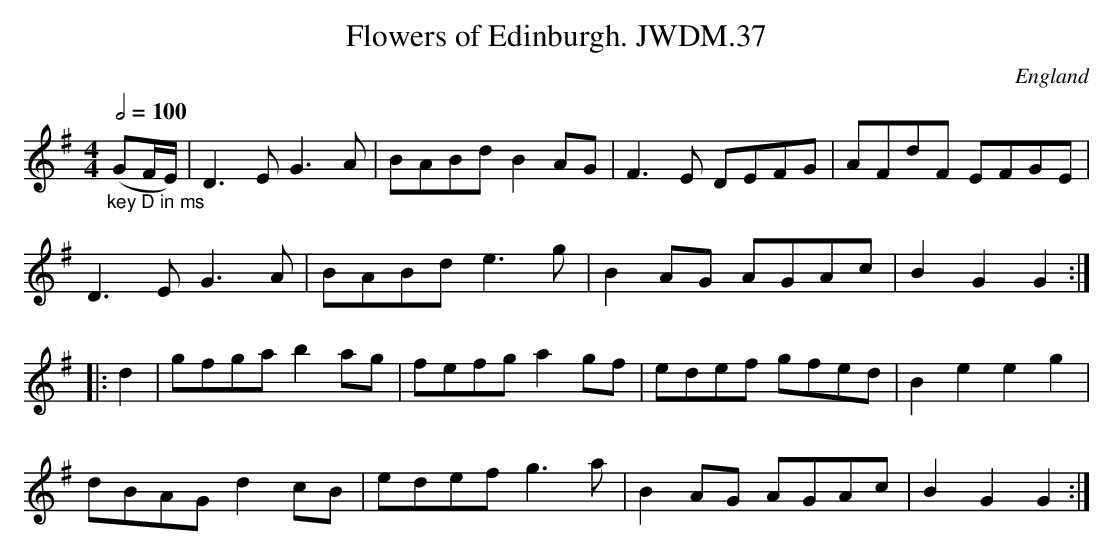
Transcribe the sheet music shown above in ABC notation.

X:1
T:Flowers of Edinburgh. JWDM.37
M:4/4
L:1/8
Q:1/2=100
O:England
K:G major
"_key D in ms"(GF/E/)|D3 E G3A|BABd B2 AG|F3E DEFG|AFdF EFGE|!
D3E G3A|BABd e3g|B2 AG AGAc|B2G2G2:|!
|:d2|gfga b2 ag|fefg a2 gf|edef gfed|B2 e2e2g2|!
dBAG d2 cB|edef g3a|B2 AG AGAc|B2 G2 G2:|
